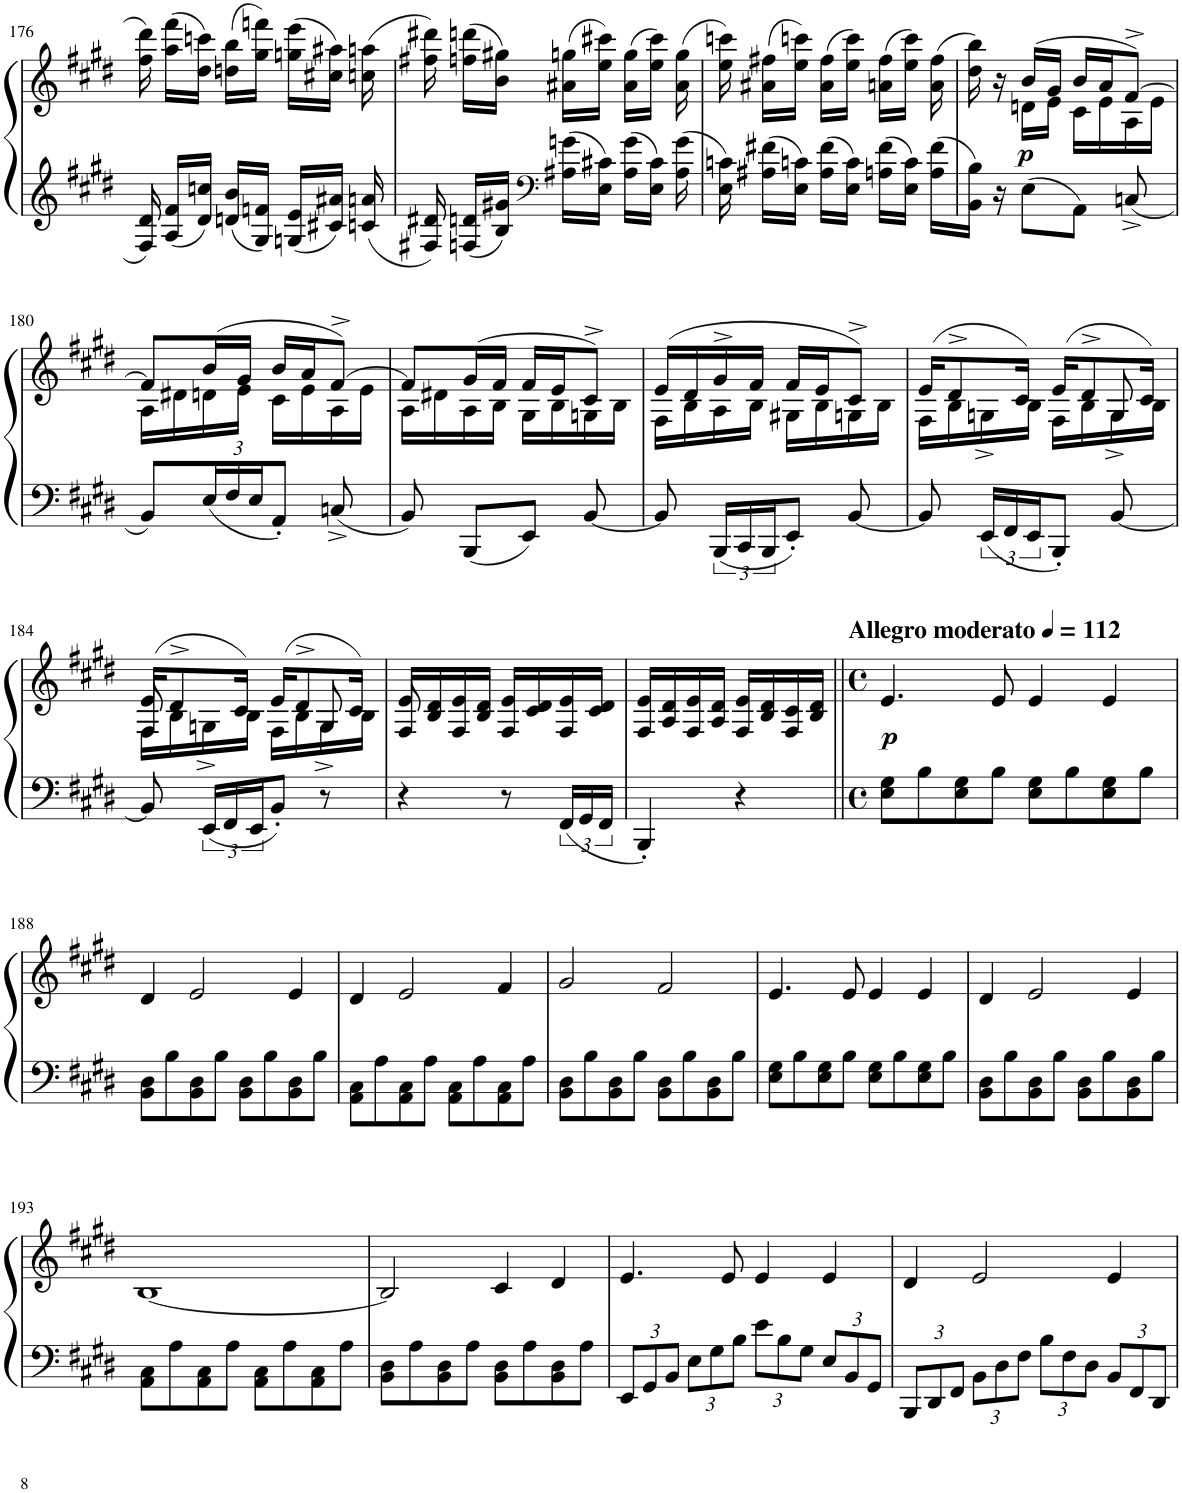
**kern	**kern	**dynam
*part1	*part1	*part1
*staff2	*staff1	*staff1/2
*I"Piano	*	*
*I'Pno.	*	*
!!LO:PB:g=z
*clefG2	*clefG2	*
*k[f#c#g#d#]	*k[f#c#g#d#]	*
*M2/4	*M2/4	*
=176	=176	=176
16F#/ 16d#/	16ff#\ 16ddd#\	.
16A/ 16f#/LL	(16aa\ 16fff#\LL	.
16d#/ 16ccn/JJ	16dd#\ 16cccn\JJ)	.
16dn/ 16b/LL	(16ddn\ 16bb\LL	.
16G#/ 16fn/JJ	16gg#\ 16fffn\JJ)	.
16Gn/ 16e/LL	(16ggn\ 16eee\LL	.
16c#X/ 16a#X/JJ	16cc#X\ 16aa#X\JJ)	.
16cn/ 16an/	(16ccn\ 16aan\	.
=177	=177	=177
16F#X/ 16d#X/	16ff#X\ 16ddd#X\)	.
16Fn/ 16dn/LL	(16ffn\ 16dddn\LL	.
16B/ 16g#X/JJ	16b\ 16gg#X\JJ)	.
*clefF4	*	*
16A#X\ 16gn\LL	(16a#X\ 16ggn\LL	.
16E\ 16c#X\JJ	16ee\ 16ccc#X\JJ)	.
16A#\ 16g\LL	(16a#\ 16gg\LL	.
16E\ 16c#\JJ	16ee\ 16ccc#\JJ)	.
16A#\ 16g\	(16a#\ 16gg\	.
=178	=178	=178
16E\ 16cn\	16ee\ 16cccn\)	.
16A#X\ 16f#X\LL	(16a#X\ 16ff#X\LL	.
16E\ 16cn\JJ	16ee\ 16cccn\JJ)	.
16A#\ 16f#\LL	(16a#\ 16ff#\LL	.
16E\ 16c\JJ	16ee\ 16ccc\JJ)	.
16An\ 16f#\LL	(16an\ 16ff#\LL	.
16E\ 16c\JJ	16ee\ 16ccc\JJ)	.
16A\ 16f#\LL	(16a\ 16ff#\	.
=179	=179	=179
*	*^	*
16BB\ 16B\JJ	16dd#\ 16bb\)	8ryy	.
16r	16r	.	.
!	!	!	!LO:DY:b
8E\L	(16b/LL	16dn\LL	p
.	16g#/JJ	16e\JJ	.
8AA\J	16b/LL	16c#\LL	.
.	16a/J	16e\	.
8Cn^/	[8f#^/J)	16A\	.
.	.	16e\JJ	.
!!LO:LB:g=z	!!
=180	=180	=180	=180
8BB/L	8f#/L]	16A\LL	.
.	.	16d#X\	.
*Xbrackettup	*	*	*
24E/L	(16b/L	16dn\	.
24F#/	.	.	.
.	16g#/JJ	16e\JJ	.
24E/J	.	.	.
8AA'/J	16b/LL	16c#\LL	.
.	16a/J	16e\	.
8Cn^/	[8f#^/J)	16A\	.
.	.	16e\JJ	.
=181	=181	=181	=181
8BB/	8f#/L]	16A\LL	.
.	.	16d#X\	.
8BBB/L	(16g#/L	16A\	.
.	16f#/JJ	16B\JJ	.
8EE/J	16f#/LL	16G#\LL	.
.	16e/J	16B\	.
[8BB/	8c#^/J)	16Gn\	.
.	.	16B\JJ	.
=182	=182	=182	=182
8BB/]	(>16e/LL	16F#\LL	.
.	16d#/	16B\	.
*brackettup	*	*	*
24BBB/LL	16g#^/	16A\	.
24CC#/	.	.	.
.	16f#/JJ	16B\JJ	.
24BBB/J	.	.	.
8EE'/J	16f#/LL	16G#X\LL	.
.	16e/J	16B\	.
[8BB/	8c#^/J)	16Gn\	.
.	.	16B\JJ	.
=183	=183	=183	=183
*	*	*^	*
8BB/]	(>16e/KL	16F#\LL	4.ryy	.
.	8d#^/	16B\	.	.
24EE/LL	.	16Gn^\	.	.
24FF#/	.	.	.	.
.	16c#/Jk)	16B\JJ	.	.
24EE/J	.	.	.	.
8BBB'/J	(>16e/KL	16F#\LL	.	.
.	8d#^/	16B\	.	.
[8BB/	.	16G^\	8G/	.
.	16c#/Jk)	16B\JJ	.	.
!!LO:LB:g=z	!!	!!
=184	=184	=184	=184	=184
8BB/]	(>16e/KL	16F#\LL	8F#/	.
.	8d#^/	16B\	.	.
24EE/LL	.	16Gn^\	4ryy	.
24FF#/	.	.	.	.
.	16c#/Jk)	16B\JJ	.	.
24EE/J	.	.	.	.
8BB'/J	(>16e/KL	16F#\LL	.	.
.	8d#^/	16B\	.	.
8r	.	16G^\	8G/	.
.	16c#/Jk)	16B\JJ	.	.
*	*	*v	*v	*
=185	=185	=185	=185
4r	16e/LL	8F#/	.
.	16B/ 16d#/	.	.
.	16F#/ 16e/	4.ryy	.
.	16B/ 16d#/JJ	.	.
8r	16F#/ 16e/LL	.	.
.	16c#/ 16d#/	.	.
24FF#/LL	16F#/ 16e/	.	.
24GG#/	.	.	.
.	16c#/ 16d#/JJ	.	.
24FF#/JJ	.	.	.
*	*v	*v	*
=186	=186	=186
4BBB'/	16F#/ 16e/LL	.
.	16A/ 16d#/	.
.	16F#/ 16e/	.
.	16A/ 16d#/JJ	.
4r	16F#/ 16e/LL	.
.	16B/ 16d#/	.
.	16F#/ 16c#/	.
.	16B/ 16d#/JJ	.
=187||	=187||	=187||
*M4/4	*M4/4	*
*met(c)	*met(c)	*
*	*MM112	*
!	!LO:TX:a:B:t=Allegro moderato	!
!	!	!LO:DY:b
8E\ 8G#\L	4.e/	p
8B\	.	.
8E\ 8G#\	.	.
8B\J	8e/	.
8E\ 8G#\L	4e/	.
8B\	.	.
8E\ 8G#\	4e/	.
8B\J	.	.
!!LO:LB:g=z
=188	=188	=188
8BB\ 8D#\L	4d#/	.
8B\	.	.
8BB\ 8D#\	2e/	.
8B\J	.	.
8BB\ 8D#\L	.	.
8B\	.	.
8BB\ 8D#\	4e/	.
8B\J	.	.
=189	=189	=189
8AA\ 8C#\L	4d#/	.
8A\	.	.
8AA\ 8C#\	2e/	.
8A\J	.	.
8AA\ 8C#\L	.	.
8A\	.	.
8AA\ 8C#\	4f#/	.
8A\J	.	.
=190	=190	=190
8BB\ 8D#\L	2g#/	.
8B\	.	.
8BB\ 8D#\	.	.
8B\J	.	.
8BB\ 8D#\L	2f#/	.
8B\	.	.
8BB\ 8D#\	.	.
8B\J	.	.
=191	=191	=191
8E\ 8G#\L	4.e/	.
8B\	.	.
8E\ 8G#\	.	.
8B\J	8e/	.
8E\ 8G#\L	4e/	.
8B\	.	.
8E\ 8G#\	4e/	.
8B\J	.	.
=192	=192	=192
8BB\ 8D#\L	4d#/	.
8B\	.	.
8BB\ 8D#\	2e/	.
8B\J	.	.
8BB\ 8D#\L	.	.
8B\	.	.
8BB\ 8D#\	4e/	.
8B\J	.	.
!!LO:LB:g=z
=193	=193	=193
8AA\ 8C#\L	[1B	.
8A\	.	.
8AA\ 8C#\	.	.
8A\J	.	.
8AA\ 8C#\L	.	.
8A\	.	.
8AA\ 8C#\	.	.
8A\J	.	.
=194	=194	=194
8BB\ 8D#\L	2B/]	.
8A\	.	.
8BB\ 8D#\	.	.
8A\J	.	.
8BB\ 8D#\L	4c#/	.
8A\	.	.
8BB\ 8D#\	4d#/	.
8A\J	.	.
=195	=195	=195
*Xbrackettup	*	*
12EE/L	4.e/	.
12GG#/	.	.
12BB/J	.	.
12E\L	.	.
12G#\	.	.
.	8e/	.
12B\J	.	.
12e\L	4e/	.
12B\	.	.
12G#\J	.	.
12E/L	4e/	.
12BB/	.	.
12GG#/J	.	.
=196	=196	=196
12BBB/L	4d#/	.
12DD#/	.	.
12FF#/J	.	.
12BB\L	2e/	.
12D#\	.	.
12F#\J	.	.
12B\L	.	.
12F#\	.	.
12D#\J	.	.
12BB/L	4e/	.
12FF#/	.	.
12DD#/J	.	.
=	=	=
*-	*-	*-
